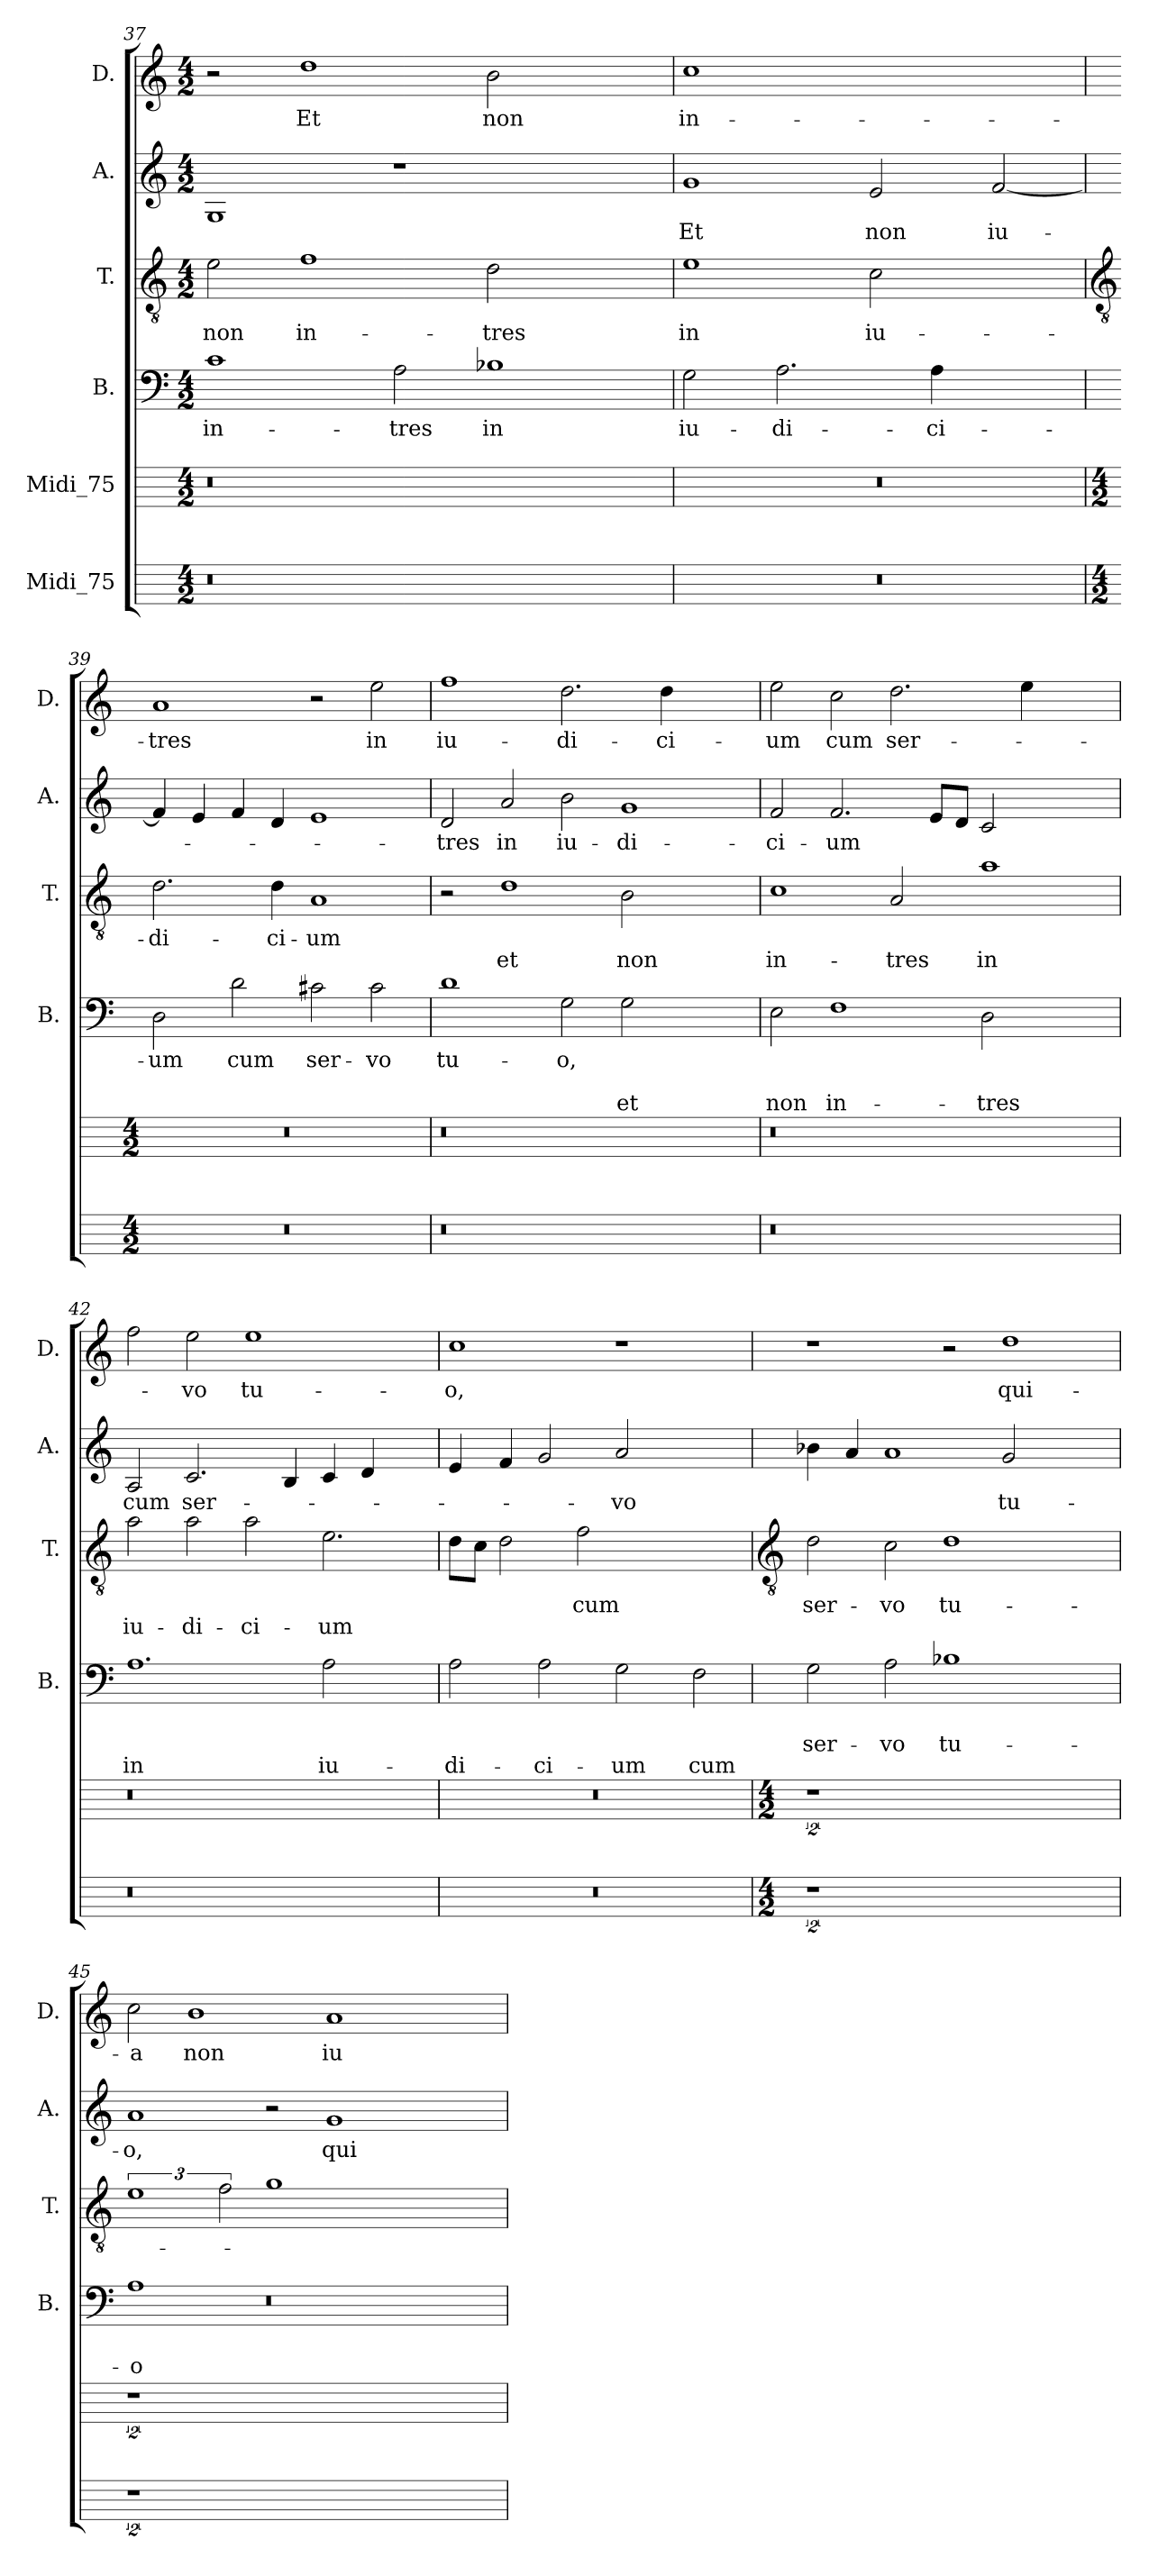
**kern	**kern	**kern	**text	**text	**text	**kern	**text	**text	**kern	**text	**kern	**text
*part6	*part5	*part4	*part4	*part4	*part4	*part3	*part3	*part3	*part2	*part2	*part1	*part1
*staff6	*staff5	*staff4	*staff4	*staff4	*staff4	*staff3	*staff3	*staff3	*staff2	*staff2	*staff1	*staff1
*I"Midi_75	*I"Midi_75	*I"B.	*	*	*	*I"T.	*	*	*I"A.	*	*I"D.	*
*	*	*I'B.	*	*	*	*I'T.	*	*	*I'A.	*	*I'D.	*
*	*	*clefF4	*	*	*	*clefGv2	*	*	*clefG2	*	*clefG2	*
*	*	*k[]	*	*	*	*k[]	*	*	*k[]	*	*k[]	*
*	*	*C:	*	*	*	*C:	*	*	*C:	*	*C:	*
*M4/2	*M4/2	*M4/2	*	*	*	*M4/2	*	*	*M4/2	*	*M4/2	*
=37	=37	=37	=37	=37	=37	=37	=37	=37	=37	=37	=37	=37
!	!	!	!LO:LY:b	!	!	!	!LO:LY:b	!	!	!	!	!
0r	0r	1c	in-	.	.	2e	non	.	1G	.	2r	.
!	!	!	!	!	!	!	!LO:LY:b	!	!	!	!	!LO:LY:b
.	.	.	.	.	.	1f	in-	.	.	.	1dd	Et
!	!	!	!LO:LY:b	!	!	!	!	!	!	!	!	!
.	.	2A	-tres	.	.	.	.	.	1r	.	.	.
!	!	!	!LO:LY:b	!	!	!	!LO:LY:b	!	!	!	!	!LO:LY:b
.	.	1B-X	in	.	.	2d	-tres	.	.	.	2b	non
2ryy	2ryy	.	.	.	.	2ryy	.	.	2ryy	.	2ryy	.
=38	=38	=38	=38	=38	=38	=38	=38	=38	=38	=38	=38	=38
!	!	!	!LO:LY:b	!	!	!	!LO:LY:b	!	!	!LO:LY:b	!	!LO:LY:b
0r	0r	2G	iu-	.	.	1e	in	.	1g	Et	1cc	in-
!	!	!	!LO:LY:b	!	!	!	!	!	!	!	!	!
.	.	2.A	-di-	.	.	.	.	.	.	.	.	.
!	!	!	!	!	!	!	!LO:LY:b	!	!	!LO:LY:b	!	!
.	.	.	.	.	.	2c	iu-	.	2e	non	1ryy	.
!	!	!	!LO:LY:b	!	!	!	!	!	!	!	!	!
.	.	4A	-ci-	.	.	.	.	.	.	.	.	.
!	!	!	!	!	!	!	!	!	!	!LO:LY:b	!	!
.	.	2ryy	.	.	.	2ryy	.	.	[2f	iu-	.	.
!!LO:LB:g=z
=39	=39	=39	=39	=39	=39	=39	=39	=39	=39	=39	=39	=39
*	*	*	*	*	*	*clefGv2	*	*	*	*	*	*
*M4/2	*M4/2	*	*	*	*	*	*	*	*	*	*	*
!	!	!	!LO:LY:b	!	!	!	!LO:LY:b	!	!	!	!	!LO:LY:b
0r	0r	2D	-um	.	.	2.d	-di-	.	4f]	.	1a	-tres
.	.	.	.	.	.	.	.	.	4e	.	.	.
!	!	!	!LO:LY:b	!	!	!	!	!	!	!	!	!
.	.	2d	cum	.	.	.	.	.	4f	.	.	.
!	!	!	!	!	!	!	!LO:LY:b	!	!	!	!	!
.	.	.	.	.	.	4d	-ci-	.	4d	.	.	.
!	!	!	!LO:LY:b	!	!	!	!LO:LY:b	!	!	!	!	!
.	.	2c#X	ser-	.	.	1A	-um	.	1e	.	2r	.
!	!	!	!LO:LY:b	!	!	!	!	!	!	!	!	!LO:LY:b
.	.	2c#	-vo	.	.	.	.	.	.	.	2ee	in
=40	=40	=40	=40	=40	=40	=40	=40	=40	=40	=40	=40	=40
!	!	!	!LO:LY:b	!	!	!	!	!	!	!LO:LY:b	!	!LO:LY:b
0r	0r	1d	tu-	.	.	2r	.	.	2d	-tres	1ff	iu-
!	!	!	!	!	!	!	!	!LO:LY:b	!	!LO:LY:b	!	!
.	.	.	.	.	.	1d	.	et	2a	in	.	.
!	!	!	!LO:LY:b	!	!	!	!	!	!	!LO:LY:b	!	!LO:LY:b
.	.	2G	-o,	.	.	.	.	.	2b	iu-	2.dd	-di-
!	!	!	!	!	!LO:LY:b	!	!	!LO:LY:b	!	!LO:LY:b	!	!
.	.	2G	.	.	et	2B	.	non	1g	-di-	.	.
!	!	!	!	!	!	!	!	!	!	!	!	!LO:LY:b
.	.	.	.	.	.	.	.	.	.	.	4dd	-ci-
2ryy	2ryy	2ryy	.	.	.	2ryy	.	.	.	.	2ryy	.
=41	=41	=41	=41	=41	=41	=41	=41	=41	=41	=41	=41	=41
!	!	!	!	!	!LO:LY:b	!	!	!LO:LY:b	!	!LO:LY:b	!	!LO:LY:b
0r	0r	2E	.	.	non	1c	.	in-	2f	-ci-	2ee	-um
!	!	!	!	!	!LO:LY:b	!	!	!	!	!LO:LY:b	!	!LO:LY:b
.	.	1F	.	.	in-	.	.	.	2.f	-um	2cc	cum
!	!	!	!	!	!	!	!	!LO:LY:b	!	!	!	!LO:LY:b
.	.	.	.	.	.	2A	.	-tres	.	.	2.dd	ser-
.	.	.	.	.	.	.	.	.	8eL	.	.	.
.	.	.	.	.	.	.	.	.	8dJ	.	.	.
!	!	!	!	!	!LO:LY:b	!	!	!LO:LY:b	!	!	!	!
.	.	2D	.	.	-tres	1a	.	in	2c	.	.	.
.	.	.	.	.	.	.	.	.	.	.	4ee	.
2ryy	2ryy	2ryy	.	.	.	.	.	.	2ryy	.	2ryy	.
=42	=42	=42	=42	=42	=42	=42	=42	=42	=42	=42	=42	=42
!	!	!	!	!	!LO:LY:b	!	!	!LO:LY:b	!	!LO:LY:b	!	!
0r	0r	1.A	.	.	in	2a	.	iu-	2A	cum	2ff	.
!	!	!	!	!	!	!	!	!LO:LY:b	!	!LO:LY:b	!	!LO:LY:b
.	.	.	.	.	.	2a	.	-di-	2.c	ser-	2ee	-vo
!	!	!	!	!	!	!	!	!LO:LY:b	!	!	!	!LO:LY:b
.	.	.	.	.	.	2a	.	-ci-	.	.	1ee	tu-
.	.	.	.	.	.	.	.	.	4B	.	.	.
!	!	!	!	!	!LO:LY:b	!	!	!LO:LY:b	!	!	!	!
.	.	2A	.	.	iu-	2.e	.	-um	4c	.	.	.
.	.	.	.	.	.	.	.	.	4d	.	.	.
4ryy	4ryy	4ryy	.	.	.	.	.	.	4ryy	.	4ryy	.
=43	=43	=43	=43	=43	=43	=43	=43	=43	=43	=43	=43	=43
!	!	!	!	!	!LO:LY:b	!	!	!	!	!	!	!LO:LY:b
0r	0r	2A	.	.	-di-	8dL	.	.	4e	.	1cc	-o,
.	.	.	.	.	.	8cJ	.	.	.	.	.	.
.	.	.	.	.	.	2d	.	.	4f	.	.	.
!	!	!	!	!	!LO:LY:b	!	!	!	!	!	!	!
.	.	2A	.	.	-ci-	.	.	.	2g	.	.	.
!	!	!	!	!	!	!	!LO:LY:b	!	!	!	!	!
.	.	.	.	.	.	2f	cum	.	.	.	.	.
!	!	!	!	!	!LO:LY:b	!	!	!	!	!LO:LY:b	!	!
.	.	2G	.	.	-um	.	.	.	2a	-vo	1r	.
.	.	.	.	.	.	2.ryy	.	.	.	.	.	.
!	!	!	!	!	!LO:LY:b	!	!	!	!	!	!	!
.	.	2F	.	.	cum	.	.	.	2ryy	.	.	.
!!LO:LB:g=z
=44	=44	=44	=44	=44	=44	=44	=44	=44	=44	=44	=44	=44
*	*	*	*	*	*	*clefGv2	*	*	*	*	*	*
*M4/2	*M4/2	*	*	*	*	*	*	*	*	*	*	*
!	!	!	!	!LO:LY:b	!	!	!LO:LY:b	!	!	!	!	!
2%5r	2%5r	2G	.	ser-	.	2d	ser-	.	4b-X	.	1r	.
.	.	.	.	.	.	.	.	.	4a	.	.	.
!	!	!	!	!LO:LY:b	!	!	!LO:LY:b	!	!	!	!	!
.	.	2A	.	-vo	.	2c	-vo	.	1a	.	.	.
!	!	!	!	!LO:LY:b	!	!	!LO:LY:b	!	!	!	!	!
.	.	1B-X	.	tu-	.	1d	tu-	.	.	.	2r	.
!	!	!	!	!	!	!	!	!	!	!LO:LY:b	!	!LO:LY:b
.	.	.	.	.	.	.	.	.	2g	tu-	1dd	qui-
.	.	2ryy	.	.	.	2ryy	.	.	2ryy	.	.	.
=45	=45	=45	=45	=45	=45	=45	=45	=45	=45	=45	=45	=45
!	!	!	!	!LO:LY:b	!	!	!	!	!	!LO:LY:b	!	!LO:LY:b
2%5r	2%5r	1A	.	-o	.	3%2e	.	.	1a	-o,	2cc	-a
!	!	!	!	!	!	!	!	!	!	!	!	!LO:LY:b
.	.	.	.	.	.	.	.	.	.	.	1b	non
.	.	.	.	.	.	3f	.	.	.	.	.	.
.	.	0r	.	.	.	1g	.	.	2r	.	.	.
!	!	!	!	!	!	!	!	!	!	!LO:LY:b	!	!LO:LY:b
.	.	.	.	.	.	.	.	.	1g	qui-	1a	iu-
.	.	.	.	.	.	1ryy	.	.	.	.	.	.
2ryy	2ryy	.	.	.	.	.	.	.	2ryy	.	2ryy	.
=	=	=	=	=	=	=	=	=	=	=	=	=
*-	*-	*-	*-	*-	*-	*-	*-	*-	*-	*-	*-	*-
